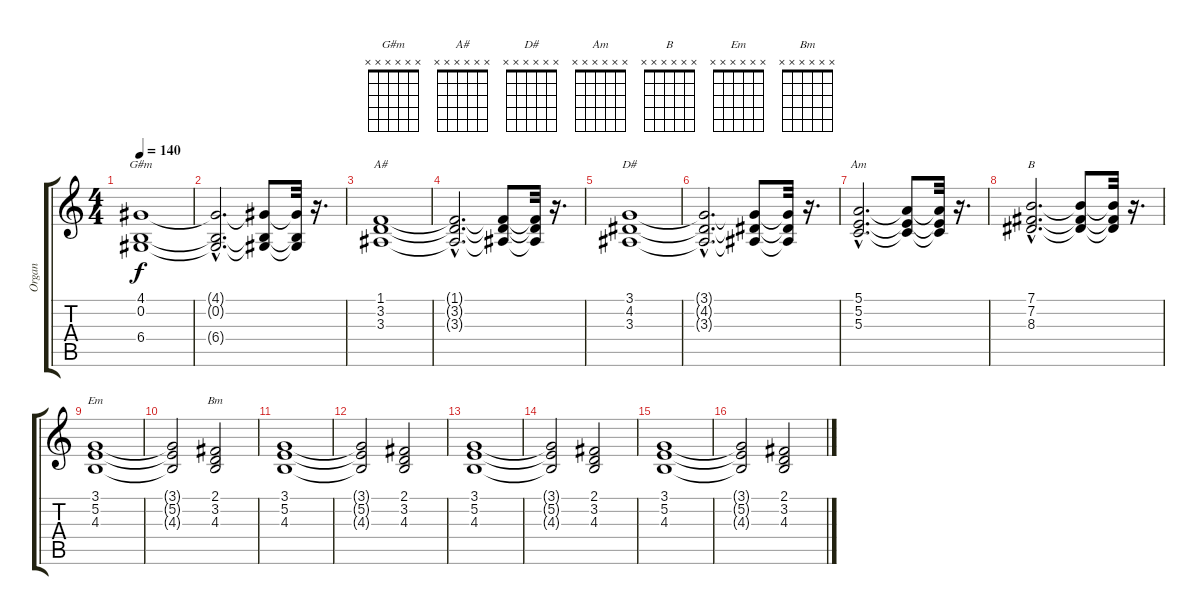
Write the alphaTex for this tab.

\track ("Organ" "Organ") {instrument drawbarorgan}
\staff {score tabs}
\tuning (E4 B3 G3 D3 A2 E2) {hide}
\chord ("G#m" x x x x x x)
\chord ("A#" x x x x x x)
\chord ("D#" x x x x x x)
\chord ("Am" x x x x x x)
\chord ("B" x x x x x x)
\chord ("Em" x x x x x x)
\chord ("Bm" x x x x x x)
\ts (4 4)
\tempo 140
\clef g2
\ks c
(4.1 0.2 6.4).1{ch "G#m" dy f} |
(4.1{hac t} 0.2{hac t} 6.4{hac t}).2{d} (4.1{t} 0.2{t} 6.4{t}).8 (4.1{t} 0.2{t} 6.4{t}).32 r.16{d} |
(1.1 3.2 3.3).1{ch "A#"} |
(1.1{hac t} 3.2{hac t} 3.3{hac t}).2{d} (1.1{t} 3.2{t} 3.3{t}).8 (1.1{t} 3.2{t} 3.3{t}).32 r.16{d} |
(3.1 4.2 3.3).1{ch "D#"} |
(3.1{hac t} 4.2{hac t} 3.3{hac t}).2{d} (3.1{t} 4.2{t} 3.3{t}).8 (3.1{t} 4.2{t} 3.3{t}).32 r.16{d} |
(5.1{hac} 5.2{hac} 5.3{hac}).2{d ch "Am"} (5.1{t} 5.2{t} 5.3{t}).8 (5.1{t} 5.2{t} 5.3{t}).32 r.16{d} |
(7.1{hac} 7.2{hac} 8.3{hac}).2{d ch "B"} (7.1{t} 7.2{t} 8.3{t}).8 (7.1{t} 7.2{t} 8.3{t}).32 r.16{d} |
(3.1 5.2 4.3).1{ch "Em" volume 5} |
(3.1{t} 5.2{t} 4.3{t}).2 (2.1 3.2 4.3).2{ch "Bm"} |
(3.1 5.2 4.3).1 |
(3.1{t} 5.2{t} 4.3{t}).2 (2.1 3.2 4.3).2 |
(3.1 5.2 4.3).1 |
(3.1{t} 5.2{t} 4.3{t}).2 (2.1 3.2 4.3).2 |
(3.1 5.2 4.3).1 |
(3.1{t} 5.2{t} 4.3{t}).2 (2.1 3.2 4.3).2
